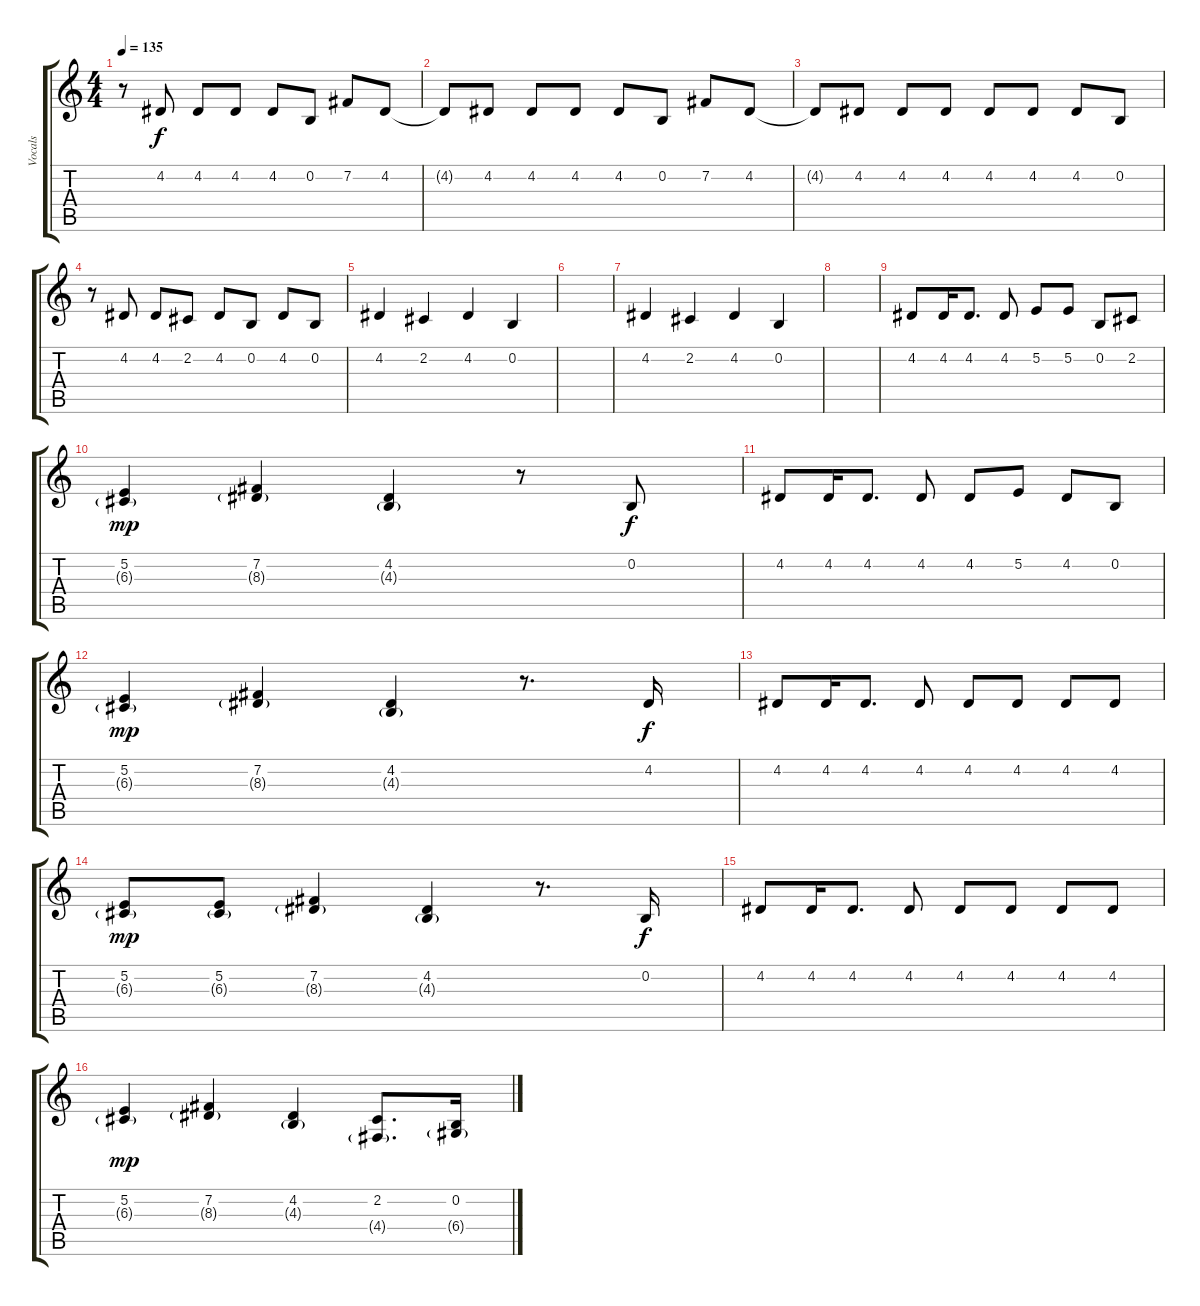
\track ("Vocals" "Vocals") {instrument altosax}
\staff {score tabs}
\tuning (E4 B3 G3 D3 A2 E2) {hide}
\ts (4 4)
\tempo 135
\clef g2
\ks c
r.8{dy f} 4.2.8 4.2.8 4.2.8 4.2.8 0.2.8 7.2.8 4.2.8 |
4.2{t}.8 4.2.8 4.2.8 4.2.8 4.2.8 0.2.8 7.2.8 4.2.8 |
4.2{t}.8 4.2.8 4.2.8 4.2.8 4.2.8 4.2.8 4.2.8 0.2.8 |
r.8 4.2.8 4.2.8 2.2.8 4.2.8 0.2.8 4.2.8 0.2.8 |
4.2.4 2.2.4 4.2.4 0.2.4 |
|
4.2.4 2.2.4 4.2.4 0.2.4 |
|
4.2.8 4.2.16 4.2.8{d} 4.2.8 5.2.8 5.2.8 0.2.8 2.2.8 |
(5.2 6.3{g}).4{dy mp} (7.2 8.3{g}).4 (4.2 4.3{g}).4 r.8 0.2.8{dy f} |
4.2.8 4.2.16 4.2.8{d} 4.2.8 4.2.8 5.2.8 4.2.8 0.2.8 |
(5.2 6.3{g}).4{dy mp} (7.2 8.3{g}).4 (4.2 4.3{g}).4 r.8{d} 4.2.16{dy f} |
4.2.8 4.2.16 4.2.8{d} 4.2.8 4.2.8 4.2.8 4.2.8 4.2.8 |
(5.2 6.3{g}).8{dy mp} (5.2 6.3{g}).8 (7.2 8.3{g}).4 (4.2 4.3{g}).4 r.8{d} 0.2.16{dy f} |
4.2.8 4.2.16 4.2.8{d} 4.2.8 4.2.8 4.2.8 4.2.8 4.2.8 |
(5.2 6.3{g}).4{dy mp} (7.2 8.3{g}).4 (4.2 4.3{g}).4 (2.2 4.4{g}).8{d} (0.2 6.4{g}).16
